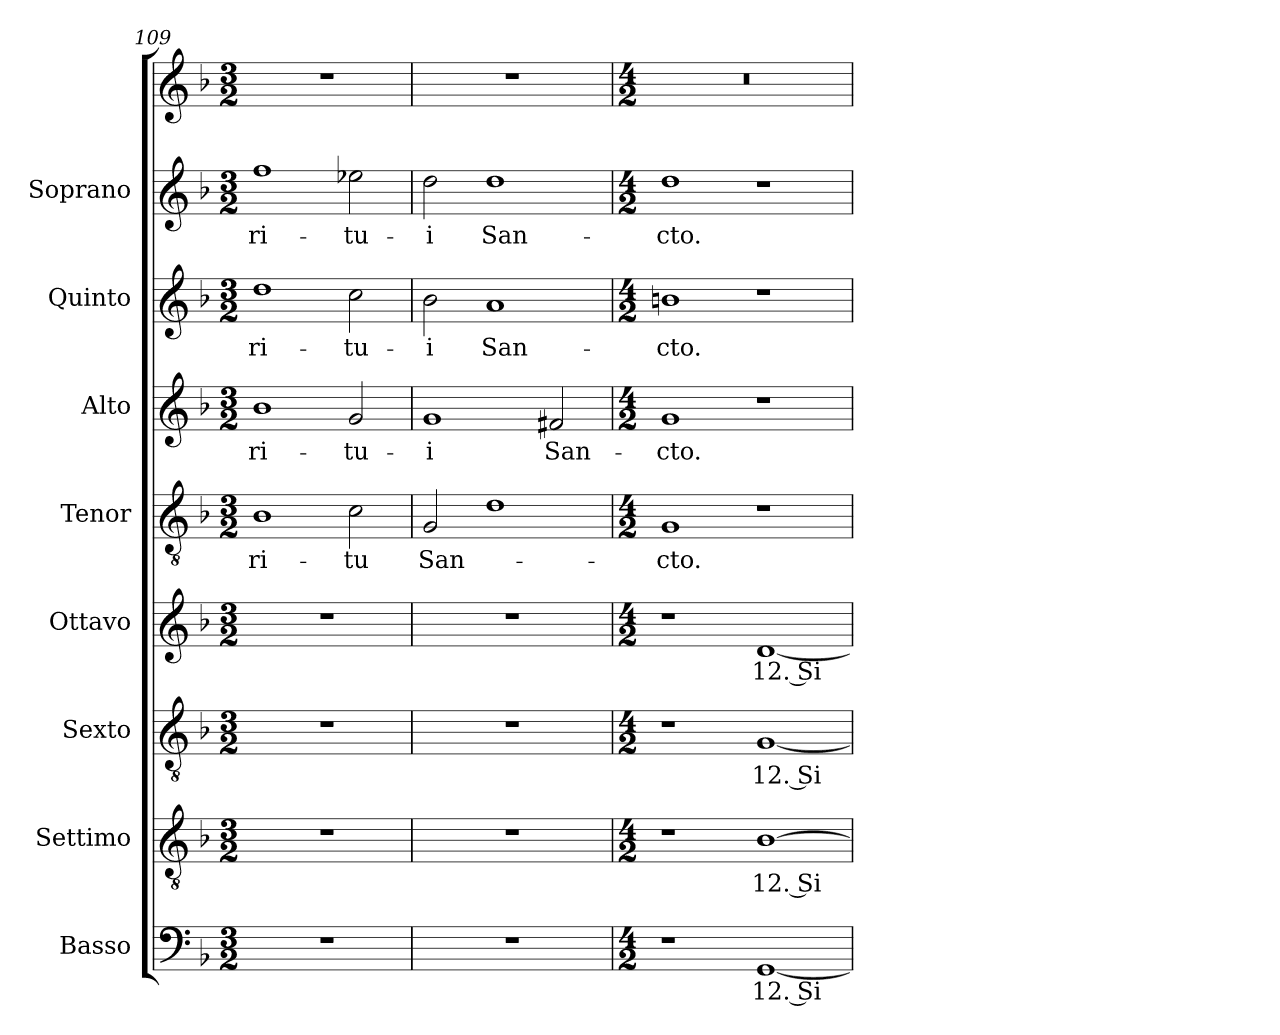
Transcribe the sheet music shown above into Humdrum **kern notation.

**kern	**text	**kern	**text	**kern	**text	**kern	**text	**kern	**text	**kern	**text	**kern	**text	**kern	**text	**kern
*part9	*part9	*part8	*part8	*part7	*part7	*part6	*part6	*part5	*part5	*part4	*part4	*part3	*part3	*part2	*part2	*part1
*staff9	*staff9	*staff8	*staff8	*staff7	*staff7	*staff6	*staff6	*staff5	*staff5	*staff4	*staff4	*staff3	*staff3	*staff2	*staff2	*staff1
*I"Basso	*	*I"Settimo	*	*I"Sexto	*	*I"Ottavo	*	*I"Tenor	*	*I"Alto	*	*I"Quinto	*	*I"Soprano	*	*
*I'B.	*	*I'St.	*	*	*	*I'Ot.	*	*I'T.	*	*I'A.	*	*I'Q.	*	*I'S.	*	*
*clefF4	*	*clefGv2	*	*clefGv2	*	*clefG2	*	*clefGv2	*	*clefG2	*	*clefG2	*	*clefG2	*	*clefG2
*	*	*ITrd7c12	*	*ITrd7c12	*	*	*	*ITrd7c12	*	*	*	*	*	*	*	*
*k[b-]	*	*k[b-]	*	*k[b-]	*	*k[b-]	*	*k[b-]	*	*k[b-]	*	*k[b-]	*	*k[b-]	*	*k[b-]
*F:	*	*F:	*	*F:	*	*F:	*	*F:	*	*F:	*	*F:	*	*F:	*	*F:
*M3/2	*	*M3/2	*	*M3/2	*	*M3/2	*	*M3/2	*	*M3/2	*	*M3/2	*	*M3/2	*	*M3/2
=109	=109	=109	=109	=109	=109	=109	=109	=109	=109	=109	=109	=109	=109	=109	=109	=109
!LO:N:vis=1	!	!LO:N:vis=1	!	!LO:N:vis=1	!	!LO:N:vis=1	!	!	!	!	!	!	!	!	!	!
!	!	!	!	!	!	!	!	!	!LO:LY:b:color=#000000	!	!	!	!	!	!	!
!	!	!	!	!	!	!	!	!	!	!	!LO:LY:b:color=#000000	!	!	!	!	!
!	!	!	!	!	!	!	!	!	!	!	!	!	!LO:LY:b:color=#000000	!	!	!
!	!	!	!	!	!	!	!	!	!	!	!	!	!	!	!LO:LY:b:color=#000000	!LO:N:vis=1
1.r	.	1.r	.	1.r	.	1.r	.	1BB-i	-ri-	1b-i	-ri-	1ddi	-ri-	1ffi	-ri-	1.r
!	!	!	!	!	!	!	!	!	!LO:LY:b:color=#000000	!	!	!	!	!	!	!
!	!	!	!	!	!	!	!	!	!	!	!LO:LY:b:color=#000000	!	!	!	!	!
!	!	!	!	!	!	!	!	!	!	!	!	!	!LO:LY:b:color=#000000	!	!	!
!	!	!	!	!	!	!	!	!	!	!	!	!	!	!	!LO:LY:b:color=#000000	!
.	.	.	.	.	.	.	.	2Ci\	-tu	2gi/	-tu-	2cci\	-tu-	2ee-Xi\	-tu-	.
=110	=110	=110	=110	=110	=110	=110	=110	=110	=110	=110	=110	=110	=110	=110	=110	=110
!LO:N:vis=1	!	!LO:N:vis=1	!	!LO:N:vis=1	!	!LO:N:vis=1	!	!	!	!	!	!	!	!	!	!
!	!	!	!	!	!	!	!	!	!LO:LY:b:color=#000000	!	!	!	!	!	!	!
!	!	!	!	!	!	!	!	!	!	!	!LO:LY:b:color=#000000	!	!	!	!	!
!	!	!	!	!	!	!	!	!	!	!	!	!	!LO:LY:b:color=#000000	!	!	!
!	!	!	!	!	!	!	!	!	!	!	!	!	!	!	!LO:LY:b:color=#000000	!LO:N:vis=1
1.r	.	1.r	.	1.r	.	1.r	.	2GGi/	San-	1gi	-i	2b-i\	-i	2ddi\	-i	1.r
!	!	!	!	!	!	!	!	!	!	!	!	!	!LO:LY:b:color=#000000	!	!	!
!	!	!	!	!	!	!	!	!	!	!	!	!	!	!	!LO:LY:b:color=#000000	!
.	.	.	.	.	.	.	.	1Di	.	.	.	1ai	San-	1ddi	San-	.
!	!	!	!	!	!	!	!	!	!	!	!LO:LY:b:color=#000000	!	!	!	!	!
.	.	.	.	.	.	.	.	.	.	2f#Xi/	San-	.	.	.	.	.
=111	=111	=111	=111	=111	=111	=111	=111	=111	=111	=111	=111	=111	=111	=111	=111	=111
*M4/2	*	*M4/2	*	*M4/2	*	*M4/2	*	*M4/2	*	*M4/2	*	*M4/2	*	*M4/2	*	*M4/2
!	!	!	!	!	!	!	!	!	!LO:LY:b:color=#000000	!	!	!	!	!	!	!
!	!	!	!	!	!	!	!	!	!	!	!LO:LY:b:color=#000000	!	!	!	!	!
!	!	!	!	!	!	!	!	!	!	!	!	!	!LO:LY:b:color=#000000	!	!	!
!	!	!	!	!	!	!	!	!	!	!	!	!	!	!	!LO:LY:b:color=#000000	!LO:N:vis=1
1r	.	1r	.	1r	.	1r	.	1GGi	-cto.	1gi	-cto.	1bni	-cto.	1ddi	-cto.	0r
!	!LO:LY:b:color=#000000	!	!	!	!	!	!	!	!	!	!	!	!	!	!	!
!	!	!	!LO:LY:b:color=#000000	!	!	!	!	!	!	!	!	!	!	!	!	!
!	!	!	!	!	!LO:LY:b:color=#000000	!	!	!	!	!	!	!	!	!	!	!
!	!	!	!	!	!	!	!LO:LY:b:color=#000000	!	!	!	!	!	!	!	!	!
[1GGi	12. Si-	[1BB-i	12. Si-	[1GGi	12. Si-	[1di	12. Si-	1r	.	1r	.	1r	.	1r	.	.
=	=	=	=	=	=	=	=	=	=	=	=	=	=	=	=	=
*-	*-	*-	*-	*-	*-	*-	*-	*-	*-	*-	*-	*-	*-	*-	*-	*-
